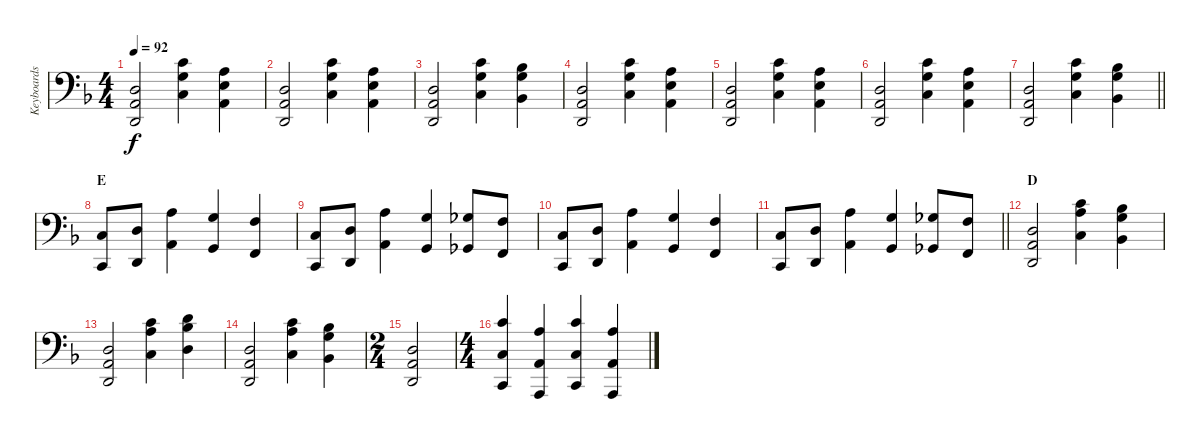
\track ("Keyboards" "Keyboards") {instrument stringensemble1}
\staff {score}
\tuning (C3 G2 D2 A1 E1 B0) {hide}
\ts (4 4)
\tempo 92
\clef f4
\ks f
(2.1 2.2 0.3).2{dy f} (0.1 22.3 27.5).4 (9.1 2.2 24.5).4 |
(2.1 2.2 0.3).2 (0.1 22.3 27.5).4 (9.1 2.2 24.5).4 |
(2.1 2.2 0.3).2 (0.1 22.3 27.5).4 (10.1 3.2 17.3).4 |
(2.1 2.2 0.3).2 (0.1 22.3 27.5).4 (9.1 2.2 24.5).4 |
(2.1 2.2 0.3).2 (0.1 22.3 27.5).4 (9.1 2.2 24.5).4 |
(2.1 2.2 0.3).2 (0.1 22.3 27.5).4 (9.1 2.2 24.5).4 |
\barLineRight lightlight
(2.1 2.2 0.3).2 (0.1 22.3 27.5).4 (10.1 3.2 17.3).4 |
\section ("" "E")
(0.1 3.4).8 (2.1 0.3).8 (9.1 2.2).4 (7.1 0.2).4 (5.1 3.3).4 |
(0.1 3.4).8 (2.1 0.3).8 (9.1 2.2).4 (7.1 0.2).4 (6.1 4.3).8 (5.1 3.3).8 |
(0.1 3.4).8 (2.1 0.3).8 (9.1 2.2).4 (7.1 0.2).4 (5.1 3.3).4 |
\barLineRight lightlight
(0.1 3.4).8 (2.1 0.3).8 (9.1 2.2).4 (7.1 0.2).4 (6.1 4.3).8 (5.1 3.3).8 |
\section ("" "D")
(2.1 2.2 0.3).2 (12.1 14.2 10.3).4 (10.1 12.2 8.3).4 |
(2.1 2.2 0.3).2 (12.1 14.2 10.3).4 (10.1 19.2 12.3).4 |
(2.1 2.2 0.3).2 (12.1 14.2 10.3).4 (10.1 12.2 8.3).4 |
\ts (2 4)
(2.1 2.2 0.3).2 |
\ts (4 4)
(0.1 17.2 3.4).4 (9.1 2.2 0.4).4 (0.1 17.2 3.4).4 (9.1 2.2 0.4).4
